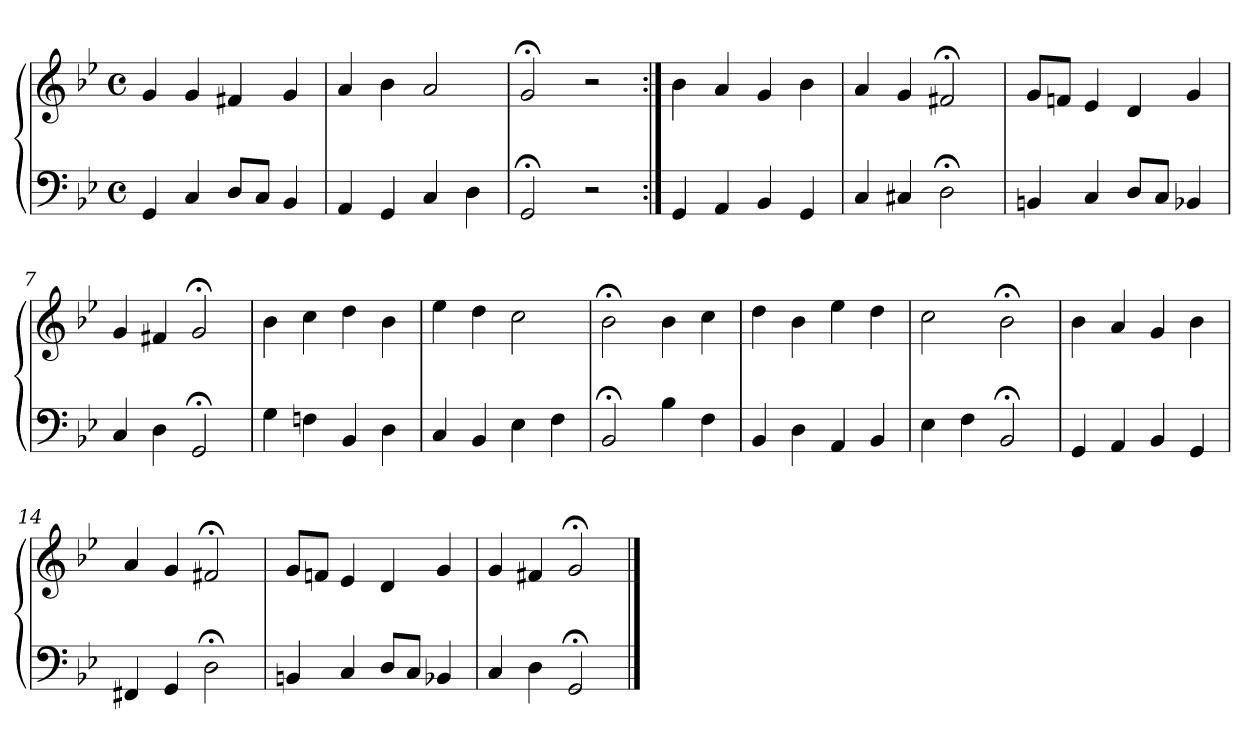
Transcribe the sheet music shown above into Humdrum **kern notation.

**kern	**kern
*part1	*part1
*staff2	*staff1
*clefF4	*clefG2
*k[b-e-]	*k[b-e-]
*M4/4	*M4/4
*met(c)	*met(c)
=1	=1
4GG	4g
4C	4g
8DL	4f#X
8CJ	.
4BB-	4g
=2	=2
4AA	4a
4GG	4b-
4C	2a
4D	.
=3	=3
2GG;<	2g;<
2r	2r
=4:|!	=4:|!
4GG	4b-
4AA	4a
4BB-	4g
4GG	4b-
=5	=5
4C	4a
4C#X	4g
2D;<	2f#X;<
=6	=6
4BBn	8gL
.	8fnJ
4C	4e-
8DL	4d
8CJ	.
4BB-X	4g
=7	=7
4C	4g
4D	4f#X
2GG;<	2g;<
!!LO:LB:g=z
=8	=8
4G	4b-
4Fn	4cc
4BB-	4dd
4D	4b-
=9	=9
4C	4ee-
4BB-	4dd
4E-	2cc
4F	.
=10	=10
2BB-;<	2b-;<
4B-	4b-
4F	4cc
=11	=11
4BB-	4dd
4D	4b-
4AA	4ee-
4BB-	4dd
=12	=12
4E-	2cc
4F	.
2BB-;<	2b-;<
=13	=13
4GG	4b-
4AA	4a
4BB-	4g
4GG	4b-
=14	=14
4FF#X	4a
4GG	4g
2D;<	2f#X;<
!!LO:LB:g=z
=15	=15
4BBn	8gL
.	8fnJ
4C	4e-
8DL	4d
8CJ	.
4BB-X	4g
=16	=16
4C	4g
4D	4f#X
2GG;<	2g;<
==	==
*-	*-
